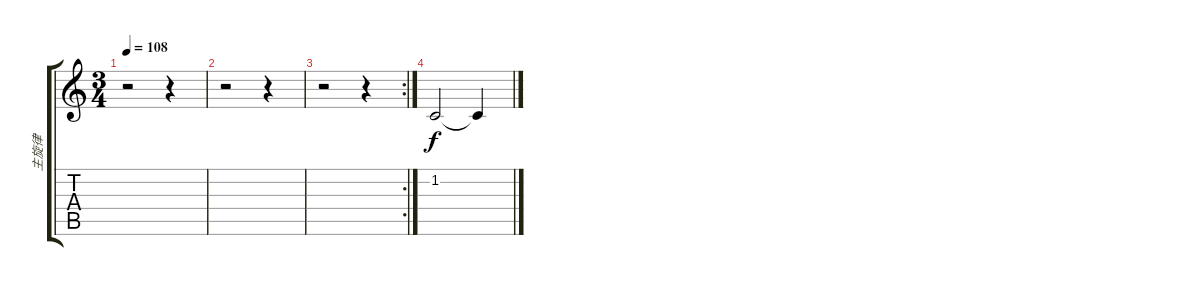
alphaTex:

\track ("主旋律" "主旋律") {instrument accordion}
\staff {score tabs}
\tuning (E4 B3 G3 D3 A2 E2) {hide}
\ts (3 4)
\tempo 108
\clef g2
\ks c
r.2{dy f} r.4 |
r.2 r.4 |
\rc 2
r.2 r.4 |
1.2.2 1.2{t}.4
